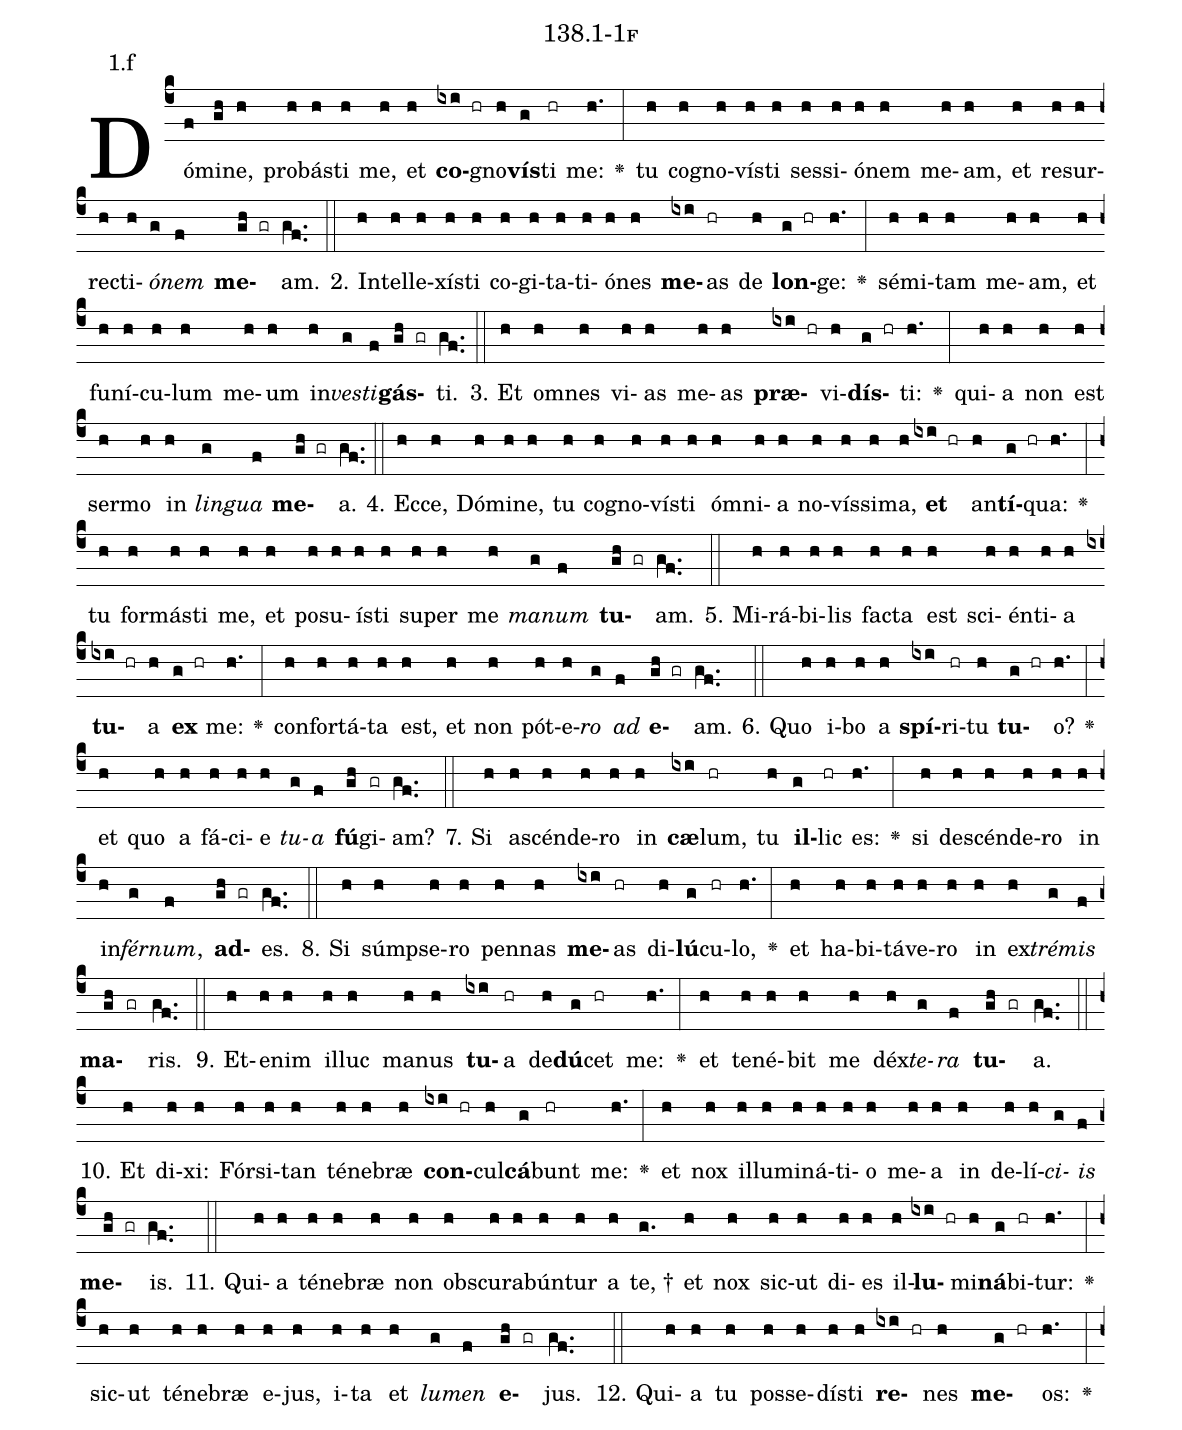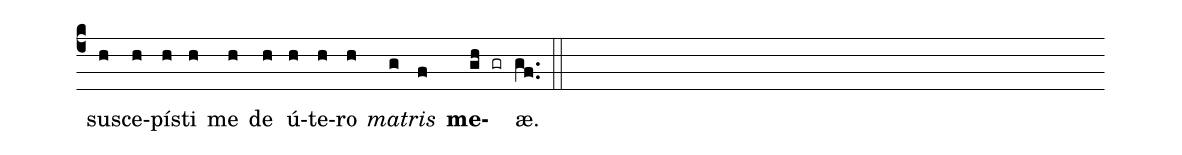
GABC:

name: 138.1-1f;
annotation: 1.f;
%%
(c4)Dó(f)mi(gh)ne,(h) pro(h)bás(h)ti(h) me,(h) et(h) <b>co</b>(ixi hr)gno(h)<b>vís</b>(g)ti(hr) me:(h.) <v>\greheightstar</v>(:) tu(h) co(h)gno(h)vís(h)ti(h) ses(h)si(h)ó(h)nem(h) me(h)am,(h) et(h) re(h)sur(h)rec(h)ti(h)<i>ó</i>(g)<i>nem</i>(f) <b>me</b>(gh gr)am.(gf..) (::)
2. In(h)tel(h)le(h)xís(h)ti(h) co(h)gi(h)ta(h)ti(h)ó(h)nes(h) <b>me</b>(ixi)as(hr) de(h) <b>lon</b>(g hr)ge:(h.) <v>\greheightstar</v>(:) sé(h)mi(h)tam(h) me(h)am,(h) et(h) fu(h)ní(h)cu(h)lum(h) me(h)um(h) in(h)<i>ves</i>(g)<i>ti</i>(f)<b>gás</b>(gh gr)ti.(gf..) (::)
3. Et(h) om(h)nes(h) vi(h)as(h) me(h)as(h) <b>præ</b>(ixi hr)vi(h)<b>dís</b>(g hr)ti:(h.) <v>\greheightstar</v>(:) qui(h)a(h) non(h) est(h) ser(h)mo(h) in(h) <i>lin</i>(g)<i>gua</i>(f) <b>me</b>(gh gr)a.(gf..) (::)
4. Ec(h)ce,(h) Dó(h)mi(h)ne,(h) tu(h) co(h)gno(h)vís(h)ti(h) óm(h)ni(h)a(h) no(h)vís(h)si(h)ma,(h) <b>et</b>(ixi hr) an(h)<b>tí</b>(g hr)qua:(h.) <v>\greheightstar</v>(:) tu(h) for(h)más(h)ti(h) me,(h) et(h) po(h)su(h)ís(h)ti(h) su(h)per(h) me(h) <i>ma</i>(g)<i>num</i>(f) <b>tu</b>(gh gr)am.(gf..) (::)
5. Mi(h)rá(h)bi(h)lis(h) fac(h)ta(h) est(h) sci(h)én(h)ti(h)a(h) <b>tu</b>(ixi hr)a(h) <b>ex</b>(g hr) me:(h.) <v>\greheightstar</v>(:) con(h)for(h)tá(h)ta(h) est,(h) et(h) non(h) pót(h)e(h)<i>ro</i>(g) <i>ad</i>(f) <b>e</b>(gh gr)am.(gf..) (::)
6. Quo(h) i(h)bo(h) a(h) <b>spí</b>(ixi)ri(hr)tu(h) <b>tu</b>(g hr)o?(h.) <v>\greheightstar</v>(:) et(h) quo(h) a(h) fá(h)ci(h)e(h) <i>tu</i>(g)<i>a</i>(f) <b>fú</b>(gh)gi(gr)am?(gf..) (::)
7. Si(h) a(h)scén(h)de(h)ro(h) in(h) <b>cæ</b>(ixi)lum,(hr) tu(h) <b>il</b>(g)lic(hr) es:(h.) <v>\greheightstar</v>(:) si(h) de(h)scén(h)de(h)ro(h) in(h) in(h)<i>fér</i>(g)<i>num</i>,(f) <b>ad</b>(gh gr)es.(gf..) (::)
8. Si(h) súmp(h)se(h)ro(h) pen(h)nas(h) <b>me</b>(ixi)as(hr) di(h)<b>lú</b>(g)cu(hr)lo,(h.) <v>\greheightstar</v>(:) et(h) ha(h)bi(h)tá(h)ve(h)ro(h) in(h) ex(h)<i>tré</i>(g)<i>mis</i>(f) <b>ma</b>(gh gr)ris.(gf..) (::)
9. Et(h)e(h)nim(h) il(h)luc(h) ma(h)nus(h) <b>tu</b>(ixi)a(hr) de(h)<b>dú</b>(g)cet(hr) me:(h.) <v>\greheightstar</v>(:) et(h) te(h)né(h)bit(h) me(h) déx(h)<i>te</i>(g)<i>ra</i>(f) <b>tu</b>(gh gr)a.(gf..) (::)
10. Et(h) di(h)xi:(h) Fór(h)si(h)tan(h) té(h)ne(h)bræ(h) <b>con</b>(ixi hr)cul(h)<b>cá</b>(g)bunt(hr) me:(h.) <v>\greheightstar</v>(:) et(h) nox(h) il(h)lu(h)mi(h)ná(h)ti(h)o(h) me(h)a(h) in(h) de(h)lí(h)<i>ci</i>(g)<i>is</i>(f) <b>me</b>(gh gr)is.(gf..) (::)
11. Qui(h)a(h) té(h)ne(h)bræ(h) non(h) obs(h)cu(h)ra(h)bún(h)tur(h) a(h) te, †(g.) et(h) nox(h) sic(h)ut(h) di(h)es(h) il(h)<b>lu</b>(ixi hr)mi(h)<b>ná</b>(g)bi(hr)tur:(h.) <v>\greheightstar</v>(:) sic(h)ut(h) té(h)ne(h)bræ(h) e(h)jus,(h) i(h)ta(h) et(h) <i>lu</i>(g)<i>men</i>(f) <b>e</b>(gh gr)jus.(gf..) (::)
12. Qui(h)a(h) tu(h) pos(h)se(h)dís(h)ti(h) <b>re</b>(ixi hr)nes(h) <b>me</b>(g hr)os:(h.) <v>\greheightstar</v>(:) su(h)sce(h)pís(h)ti(h) me(h) de(h) ú(h)te(h)ro(h) <i>ma</i>(g)<i>tris</i>(f) <b>me</b>(gh gr)æ.(gf..) (::)
